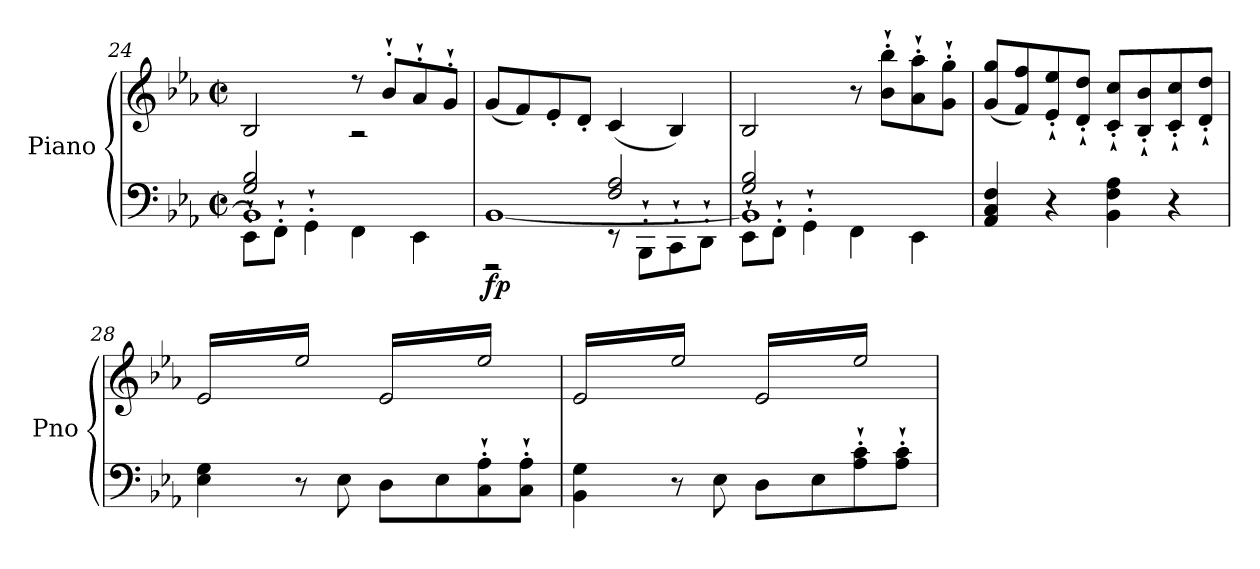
**kern	**kern	**dynam
*part1	*part1	*part1
*staff2	*staff1	*staff1/2
*I"Piano	*	*
*I'Pno	*	*
*clefF4	*clefG2	*
*k[b-e-a-]	*k[b-e-a-]	*
*E-:	*E-:	*
*M2/2	*M2/2	*
*met(c|)	*met(c|)	*
=24	=24	=24
*^	*^	*
*	*^	*	*	*
2G/ 2B-/	1BB-]	8EE-`'\L	2B-/	2ryy	.
.	.	8FF`'\J	.	.	.
.	.	4GG`'\	.	.	.
2ryy	.	4FF\	8r	2rA	.
.	.	.	8b-`'/L	.	.
.	.	4EE-\	8a-`'/	.	.
.	.	.	8g`'/J	.	.
*	*	*	*v	*v	*
=25	=25	=25	=25	=25
!	!	!	!	!LO:DY:b=2
2ryy	[1BB-	2rFFF	(8g/L	fp
.	.	.	8f/)	.
.	.	.	8e-'/	.
.	.	.	8d'/J	.
2F/ 2A-/	.	8rEE	(4c/	.
.	.	8BBB-`'\L	.	.
.	.	8CC`'\	4B-/)	.
.	.	8DD`'\J	.	.
=26	=26	=26	=26	=26
2G/ 2B-/	1BB-]	8EE-`'\L	2B-/	.
.	.	8FF`'\J	.	.
.	.	4GG`'\	.	.
2ryy	.	4FF\	8r	.
.	.	.	8b-\`' 8bb-\`'L	.
.	.	4EE-\	8a-\`' 8aa-\`'	.
.	.	.	8g\`' 8gg\`'J	.
*v	*v	*v	*	*
=27	=27	=27
4AA-/ 4C/ 4F/	(8g/ 8gg/L	.
.	8f/ 8ff/)	.
4r	8e-/`' 8ee-/`'	.
.	8d/`' 8dd/`'J	.
4BB-\ 4F\ 4A-\	8c/`' 8cc/`'L	.
.	8B-/`' 8b-/`'	.
4r	8c/`' 8cc/`'	.
.	8d/`' 8dd/`'J	.
=28	=28	=28
*	*^	*
*	*tremolo	*	*
4E-\ 4G\	16e-/LL	16e-yy	.
.	16ee-/	16ee-yy	.
.	16e-/	16e-yy	.
.	16ee-/	16ee-yy	.
8r	16e-/	16e-yy	.
.	16ee-/	16ee-yy	.
8E-\	16e-/	16e-yy	.
.	16ee-/JJ	16ee-yy	.
8D\L	16e-/LL	16e-yy	.
.	16ee-/	16ee-yy	.
8E-\	16e-/	16e-yy	.
.	16ee-/	16ee-yy	.
8C\`' 8A-\`'	16e-/	16e-yy	.
.	16ee-/	16ee-yy	.
8C\`' 8A-\`'J	16e-/	16e-yy	.
.	16ee-/JJ	16ee-yy	.
!!LO:LB:g=z	!!
=29	=29	=29	=29
4BB-\ 4G\	16e-/LL	16e-yy	.
.	16ee-/	16ee-yy	.
.	16e-/	16e-yy	.
.	16ee-/	16ee-yy	.
8r	16e-/	16e-yy	.
.	16ee-/	16ee-yy	.
8E-\	16e-/	16e-yy	.
.	16ee-/JJ	16ee-yy	.
8D\L	16e-/LL	16e-yy	.
.	16ee-/	16ee-yy	.
8E-\	16e-/	16e-yy	.
.	16ee-/	16ee-yy	.
8A-\`' 8c\`'	16e-/	16e-yy	.
.	16ee-/	16ee-yy	.
8A-\`' 8c\`'J	16e-/	16e-yy	.
.	16ee-/JJ	16ee-yy	.
*	*Xtremolo	*	*
.	.	.	.
.	.	.	.
.	.	.	.
.	.	.	.
*	*v	*v	*
=	=	=
*-	*-	*-
